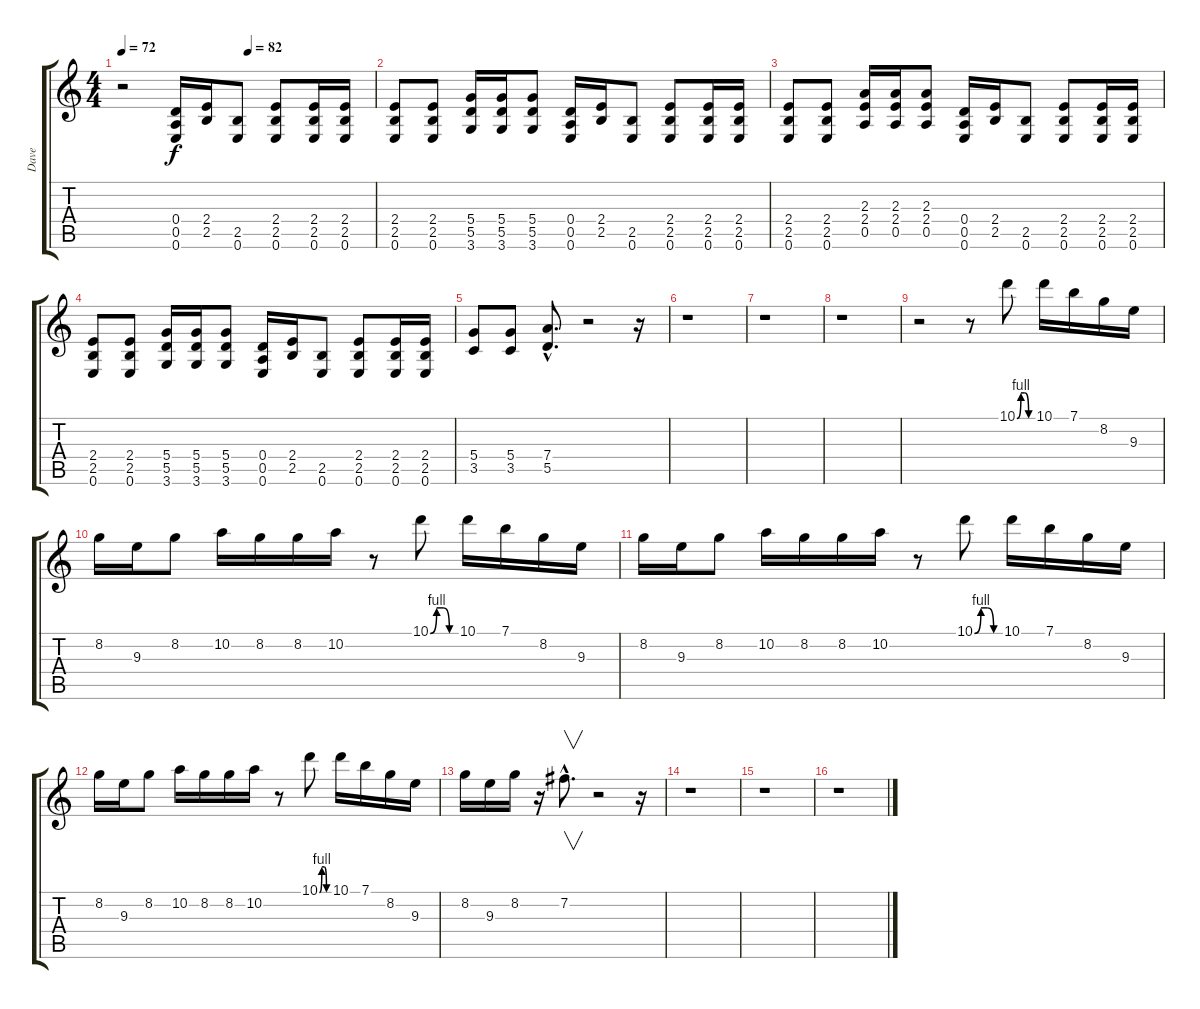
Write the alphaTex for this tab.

\track ("Dave" "Dave") {instrument acousticguitarnylon}
\staff {score tabs}
\tuning (E4 B3 G3 D3 A2 E2) {hide}
\ts (4 4)
\tempo 72
\tempo (82 0.5)
\clef g2
\ks c
r.2{dy f} (0.4 0.5 0.6).16{volume 13 instrument distortionguitar} (2.4 2.5).16 (2.5 0.6).8 (2.4 2.5 0.6).8 (2.4 2.5 0.6).16 (2.4 2.5 0.6).16 |
(2.4 2.5 0.6).8 (2.4 2.5 0.6).8 (5.4 5.5 3.6).16 (5.4 5.5 3.6).16 (5.4 5.5 3.6).8 (0.4 0.5 0.6).16 (2.4 2.5).16 (2.5 0.6).8 (2.4 2.5 0.6).8 (2.4 2.5 0.6).16 (2.4 2.5 0.6).16 |
(2.4 2.5 0.6).8 (2.4 2.5 0.6).8 (2.3 2.4 0.5).16 (2.3 2.4 0.5).16 (2.3 2.4 0.5).8 (0.4 0.5 0.6).16 (2.4 2.5).16 (2.5 0.6).8 (2.4 2.5 0.6).8 (2.4 2.5 0.6).16 (2.4 2.5 0.6).16 |
(2.4 2.5 0.6).8 (2.4 2.5 0.6).8 (5.4 5.5 3.6).16 (5.4 5.5 3.6).16 (5.4 5.5 3.6).8 (0.4 0.5 0.6).16 (2.4 2.5).16 (2.5 0.6).8 (2.4 2.5 0.6).8 (2.4 2.5 0.6).16 (2.4 2.5 0.6).16 |
(5.4 3.5).8 (5.4 3.5).8 (7.4{hac} 5.5{hac}).8{d} r.2 r.16 |
r.1 |
r.1 |
r.1 |
r.2 r.8{volume 14 instrument distortionguitar} 10.1{be (custom 0 0 15 4 30 4 45 0 60 0)}.8 10.1.16 7.1.16 8.2.16 9.3.16 |
8.2.16 9.3.16 8.2.8 10.2.16 8.2.16 8.2.16 10.2.16 r.8 10.1{be (custom 0 0 15 4 30 4 45 0 60 0)}.8 10.1.16 7.1.16 8.2.16 9.3.16 |
8.2.16 9.3.16 8.2.8 10.2.16 8.2.16 8.2.16 10.2.16 r.8 10.1{be (custom 0 0 15 4 30 4 45 0 60 0)}.8 10.1.16 7.1.16 8.2.16 9.3.16 |
8.2.16 9.3.16 8.2.8 10.2.16 8.2.16 8.2.16 10.2.16 r.8 10.1{be (custom 0 0 15 4 30 4 45 0 60 0)}.8 10.1.16 7.1.16 8.2.16 9.3.16 |
8.2.16 9.3.16 8.2.16 r.16 7.2{hac}.8{v d} r.2 r.16 |
r.1 |
r.1 |
r.1
